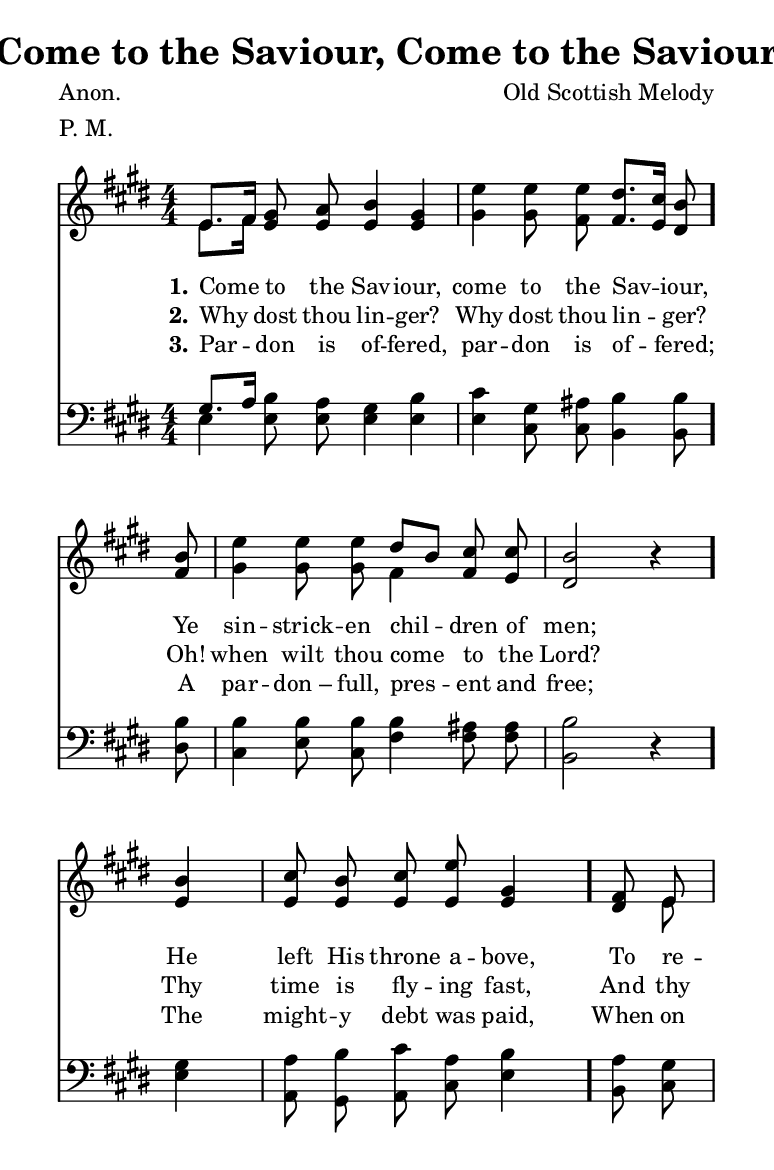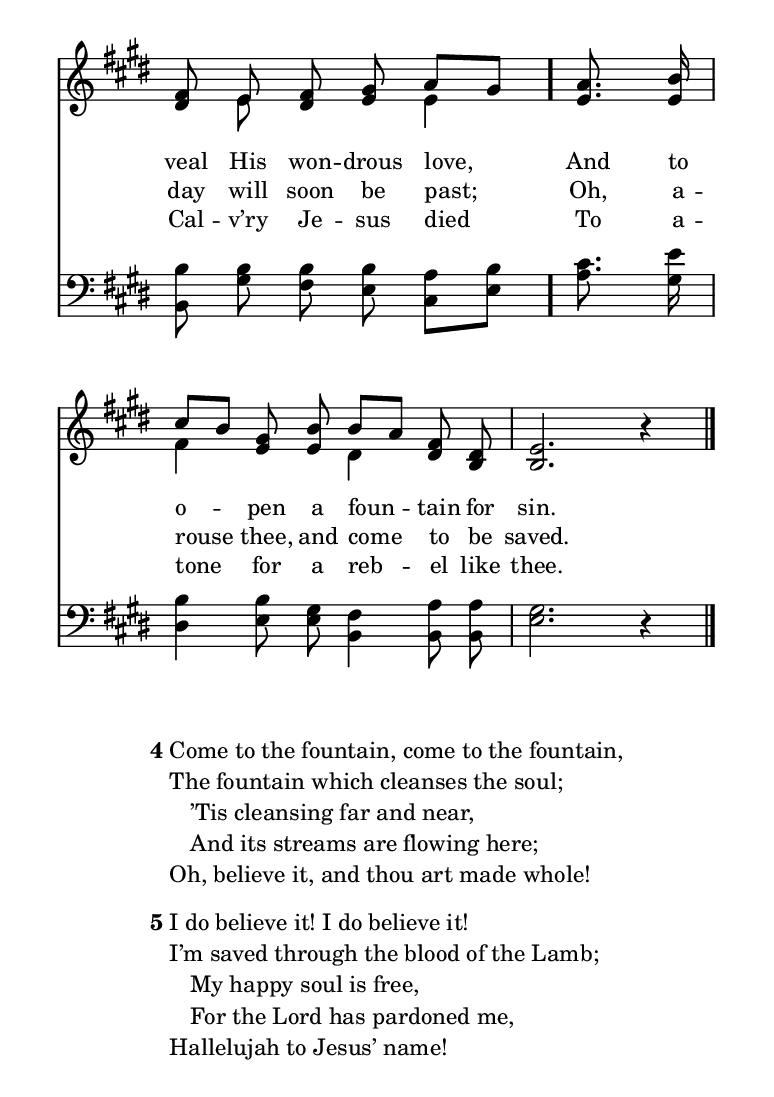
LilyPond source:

\include "common/global.ily"
\paper {
  \include "common/paper.ily"
  score-markup-spacing.padding = 4
  score-markup-spacing.basic-distance = 4
}

\header{
  %gospel
  hymnnumber = "72"
  title = "Come to the Saviour, Come to the Saviour"
  tunename = ""
  meter = "P. M."
  poet = "Anon."
  composer = "Old Scottish Melody"
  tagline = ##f
}

% for fermata in MIDI
ta = { \tempo 4=76 }
tb = { \tempo 4=38 }

global = {
  \include "common/overrides.ily"
  \override Staff.TimeSignature.style = #'numbered % original has `c`
  \time 4/4
  \override Score.MetronomeMark.transparent = ##t % hide all fermata changes too
  \ta
  \key e \major
  \autoBeamOff
}

notesSoprano = {
\global
\relative c' {

  e8.[ fis16] gis8 a8 b4 gis4 | e'4 e8 e8 dis8.[ cis16] b8
  b8 | e4 e8 e8 dis8[ b8] cis8 cis8 | b2 r4
  b4 | cis8 b8 cis8 e8 gis,4
  fis8 e8 fis8 e8 fis8 gis8 a8[ gis8]
  a8. b16 | cis8[ b8] gis8 b8 b8[ a8] fis8 dis8 | e2. r4

  \bar "|."

}
}

notesAlto = {
\global
\relative e' {

  e8.[ fis16] e8 e8 e4 e4 | gis4 gis8 fis8 fis8.[ e16] dis8
  fis8 | gis4 gis8 gis8 fis4 fis8 e8 | dis2 r4
  e4 | e8 e8 e8 e8 e4
  dis8 e8 | dis8 e8 dis8 e8 e4
  e8. e16 | fis4 e8 e8 dis4 dis8 b8 | b2. r4

}
}

notesTenor = {
\global
\relative a {

  gis8.[ a16] b8 a8 gis4 b4 | cis4 gis8 ais8 b4 b8
  b8 | b4 b8 b8 b4 ais8 ais8 | b2 r4
  gis4 | a8 b8 cis8 a8 b4
  a8 gis b8 b8 b8 b8 a8[ b8]
  cis8. e16 | b4 b8 gis8 fis4 a8 a8 | gis2. r4

}
}

notesBass = {
\global
\relative f {

  e4 e8 e8 e4 e4 | e4 cis8 cis8 b4 b8
  dis8 | cis4 e8 cis8 fis4 fis8 fis8 | b,2 r4
  e4 | a,8 gis8 a8 cis8 e4
  b8 cis8 | b8 gis'8 fis8 e8 cis8[ e8]
  a8. gis16 | dis4 e8 e8 b4 b8 b8 | e2. r4

}
}

wordsA = \lyricmode {
\set stanza = "1."

Come to the Sav -- iour, come to the Sav -- iour, \bar "."
Ye {\eogbreak} sin -- strick -- en chil -- dren of men; \bar "."
He left His throne a -- bove, \bar "."
To re -- {\eogbreak} veal His won -- drous love, \bar "."
And to o -- pen a foun -- tain for sin. \bar "."

}

wordsB = \lyricmode {
\set stanza = "2."

Why dost thou lin -- ger? Why dost thou lin -- ger?
Oh! when wilt thou come to the Lord?
Thy time is fly -- ing fast,
And thy day will soon be past;
Oh, a -- rouse thee, and come to be saved.

}

wordsC = \lyricmode {
\set stanza = "3."

Par -- don is of -- fered, par -- don is of -- fered;
A par -- don_– full, pres -- ent and free;
The might -- y debt was paid,
When on Cal -- v’ry Je -- sus died
To a -- tone for a reb -- el like thee.

}

wordsD = \markuplist {

\line { Come to the fountain, come to the fountain, }
\line { The fountain which cleanses the soul; }
\line { { \hspace #2 } ’Tis cleansing far and near, }
\line { { \hspace #2 } And its streams are flowing here; }
\line { Oh, believe it, and thou art made whole! }

}

wordsE = \markuplist {

\line { I do believe it! I do believe it! }
\line { I’m saved through the blood of the Lamb; }
\line { { \hspace #2 } My happy soul is free, }
\line { { \hspace #2 } For the Lord has pardoned me, }
\line { Hallelujah to Jesus’ name! }

}

\score {
  \context ChoirStaff <<
    \context Staff = upper <<
      \set Staff.autoBeaming = ##f
      \set ChoirStaff.systemStartDelimiter = #'SystemStartBar
      \set ChoirStaff.printPartCombineTexts = ##f
      \partcombine #'(2 . 11) \notesSoprano \notesAlto
      \context NullVoice = sopranos { \voiceOne << \notesSoprano >> }
      \context Lyrics = one   \lyricsto sopranos \wordsA
      \context Lyrics = two   \lyricsto sopranos \wordsB
      \context Lyrics = three \lyricsto sopranos \wordsC
    >>
    \context Staff = men <<
      \set Staff.autoBeaming = ##f
      \clef bass
      \set ChoirStaff.printPartCombineTexts = ##f
      \partcombine #'(2 . 11) \notesTenor \notesBass
    >>
  >>
  \layout {
    \include "common/layout.ily"
  }
  #(cond ((ly:get-option 'eog-midi-permitted) #{ \midi{
    \include "common/midi.ily"
  } #}))
}

\markup { \fill-line { \vcenter \column {
  \vspace #1
  \line{ \bold 4 \column { \wordsD } } \combine \null \vspace #0.4
  \line{ \bold 5 \column { \wordsE } }
  \vspace #1
} } }

\version "2.19.49"  % necessary for upgrading to future LilyPond versions.

% vi:set et ts=2 sw=2 ai nocindent syntax=lilypond:
